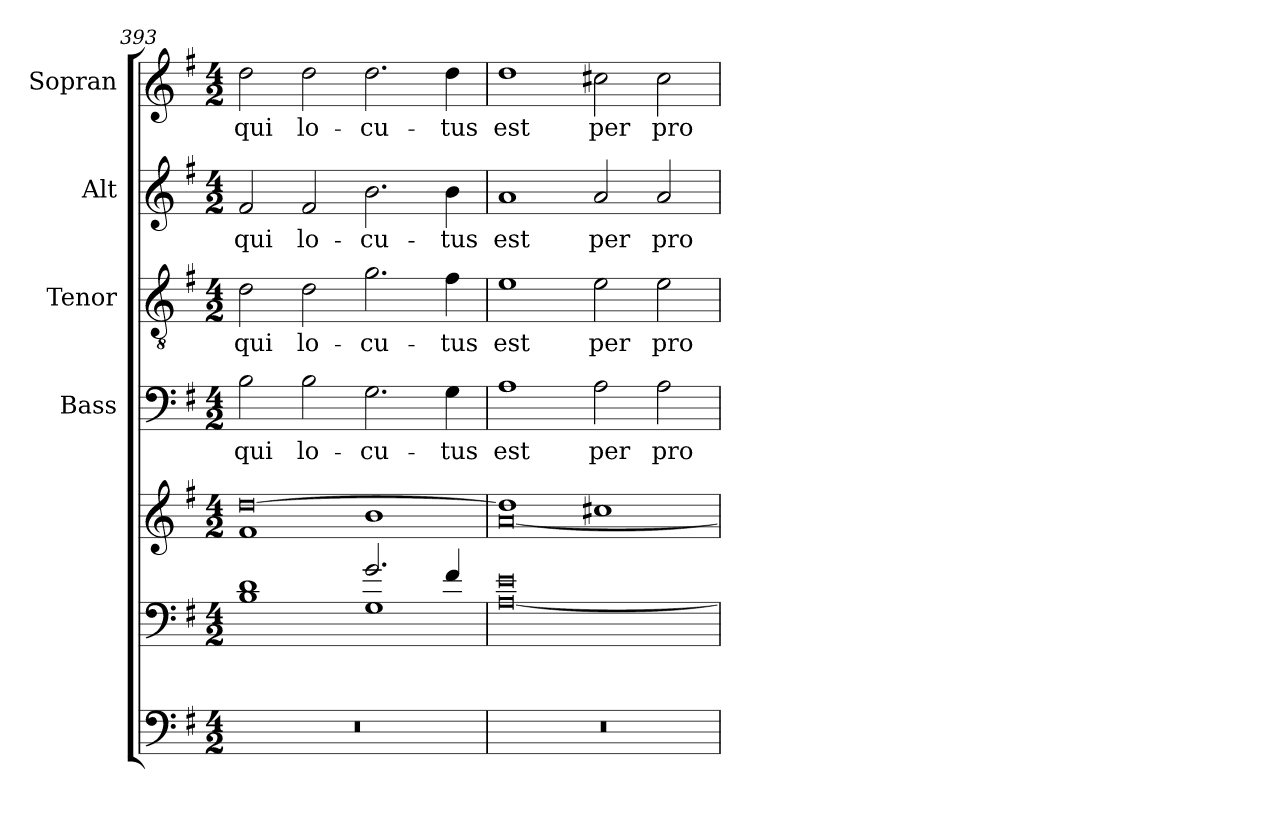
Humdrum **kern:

**kern	**kern	**kern	**kern	**text	**kern	**text	**kern	**text	**kern	**text
*part6	*part5	*part5	*part4	*part4	*part3	*part3	*part2	*part2	*part1	*part1
*staff7	*staff6	*staff5	*staff4	*staff4	*staff3	*staff3	*staff2	*staff2	*staff1	*staff1
*	*	*	*I"Bass	*	*I"Tenor	*	*I"Alt	*	*I"Sopran	*
*	*	*	*I'B.	*	*I'T.	*	*I'A.	*	*I'S.	*
*clefF4	*clefF4	*clefG2	*clefF4	*	*clefGv2	*	*clefG2	*	*clefG2	*
*k[f#]	*k[f#]	*k[f#]	*k[f#]	*	*k[f#]	*	*k[f#]	*	*k[f#]	*
*G:	*G:	*G:	*G:	*	*G:	*	*G:	*	*G:	*
*M4/2	*M4/2	*M4/2	*M4/2	*	*M4/2	*	*M4/2	*	*M4/2	*
=393	=393	=393	=393	=393	=393	=393	=393	=393	=393	=393
*	*^	*^	*	*	*	*	*	*	*	*
!	!	!	!	!	!	!LO:LY:b	!	!LO:LY:b	!	!LO:LY:b	!	!LO:LY:b
0r	1d	1B	[>0dd	1f#	2B\	qui	2d\	qui	2f#/	qui	2dd\	qui
!	!	!	!	!	!	!LO:LY:b	!	!LO:LY:b	!	!LO:LY:b	!	!LO:LY:b
.	.	.	.	.	2B\	lo-	2d\	lo-	2f#/	lo-	2dd\	lo-
!	!	!	!	!	!	!LO:LY:b	!	!LO:LY:b	!	!LO:LY:b	!	!LO:LY:b
.	2.g/	1G	.	1b	2.G\	-cu-	2.g\	-cu-	2.b\	-cu-	2.dd\	-cu-
!	!	!	!	!	!	!LO:LY:b	!	!LO:LY:b	!	!LO:LY:b	!	!LO:LY:b
.	4f#/	.	.	.	4G\	-tus	4f#\	-tus	4b\	-tus	4dd\	-tus
*	*v	*v	*	*	*	*	*	*	*	*	*	*
=394	=394	=394	=394	=394	=394	=394	=394	=394	=394	=394	=394
!	!	!	!	!	!LO:LY:b	!	!LO:LY:b	!	!LO:LY:b	!	!LO:LY:b
0r	[<0A 0e	1dd]	[<0a	1A	est	1e	est	1a	est	1dd	est
!	!	!	!	!	!LO:LY:b	!	!LO:LY:b	!	!LO:LY:b	!	!LO:LY:b
.	.	1cc#X	.	2A\	per	2e\	per	2a/	per	2cc#X\	per
!	!	!	!	!	!LO:LY:b	!	!LO:LY:b	!	!LO:LY:b	!	!LO:LY:b
.	.	.	.	2A\	pro-	2e\	pro-	2a/	pro-	2cc#\	pro-
*	*	*v	*v	*	*	*	*	*	*	*	*
=	=	=	=	=	=	=	=	=	=	=
*-	*-	*-	*-	*-	*-	*-	*-	*-	*-	*-
